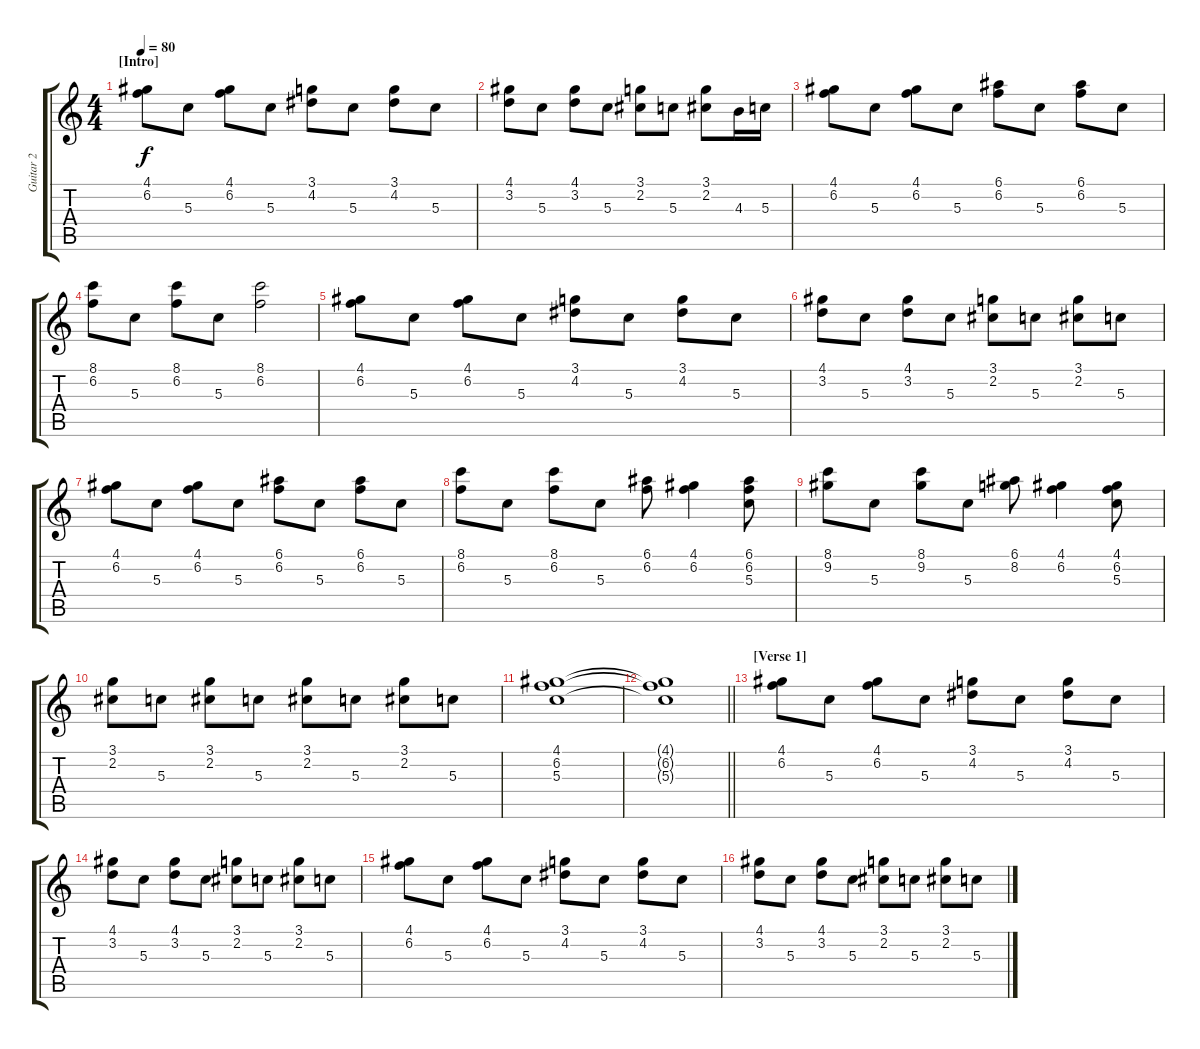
\track ("Guitar 2" "Guitar 2") {instrument acousticguitarsteel}
\staff {score tabs}
\tuning (E4 B3 G3 D3 A2 E2) {hide}
\ts (4 4)
\section ("" "[Intro]")
\tempo 80
\clef g2
\ks c
(4.1 6.2).8{dy f instrument acousticguitarsteel} 5.3.8 (4.1 6.2).8 5.3.8 (3.1 4.2).8 5.3.8 (3.1 4.2).8 5.3.8 |
(4.1 3.2).8 5.3.8 (4.1 3.2).8 5.3.8 (3.1 2.2).8 5.3.8 (3.1 2.2).8 4.3.16 5.3.16 |
(4.1 6.2).8 5.3.8 (4.1 6.2).8 5.3.8 (6.1 6.2).8 5.3.8 (6.1 6.2).8 5.3.8 |
(8.1 6.2).8 5.3.8 (8.1 6.2).8 5.3.8 (8.1 6.2).2 |
(4.1 6.2).8 5.3.8 (4.1 6.2).8 5.3.8 (3.1 4.2).8 5.3.8 (3.1 4.2).8 5.3.8 |
(4.1 3.2).8 5.3.8 (4.1 3.2).8 5.3.8 (3.1 2.2).8 5.3.8 (3.1 2.2).8 5.3.8 |
(4.1 6.2).8 5.3.8 (4.1 6.2).8 5.3.8 (6.1 6.2).8 5.3.8 (6.1 6.2).8 5.3.8 |
(8.1 6.2).8 5.3.8 (8.1 6.2).8 5.3.8 (6.1 6.2).8 (4.1 6.2).4 (6.1 6.2 5.3).8 |
(8.1 9.2).8 5.3.8 (8.1 9.2).8 5.3.8 (6.1 8.2).8 (4.1 6.2).4 (4.1 6.2 5.3).8 |
(3.1 2.2).8 5.3.8 (3.1 2.2).8 5.3.8 (3.1 2.2).8 5.3.8 (3.1 2.2).8 5.3.8 |
(4.1 6.2 5.3).1 |
\barLineRight lightlight
(4.1{t} 6.2{t} 5.3{t}).1 |
\section ("" "[Verse 1]")
(4.1 6.2).8 5.3.8 (4.1 6.2).8 5.3.8 (3.1 4.2).8 5.3.8 (3.1 4.2).8 5.3.8 |
(4.1 3.2).8 5.3.8 (4.1 3.2).8 5.3.8 (3.1 2.2).8 5.3.8 (3.1 2.2).8 5.3.8 |
(4.1 6.2).8 5.3.8 (4.1 6.2).8 5.3.8 (3.1 4.2).8 5.3.8 (3.1 4.2).8 5.3.8 |
(4.1 3.2).8 5.3.8 (4.1 3.2).8 5.3.8 (3.1 2.2).8 5.3.8 (3.1 2.2).8 5.3.8
